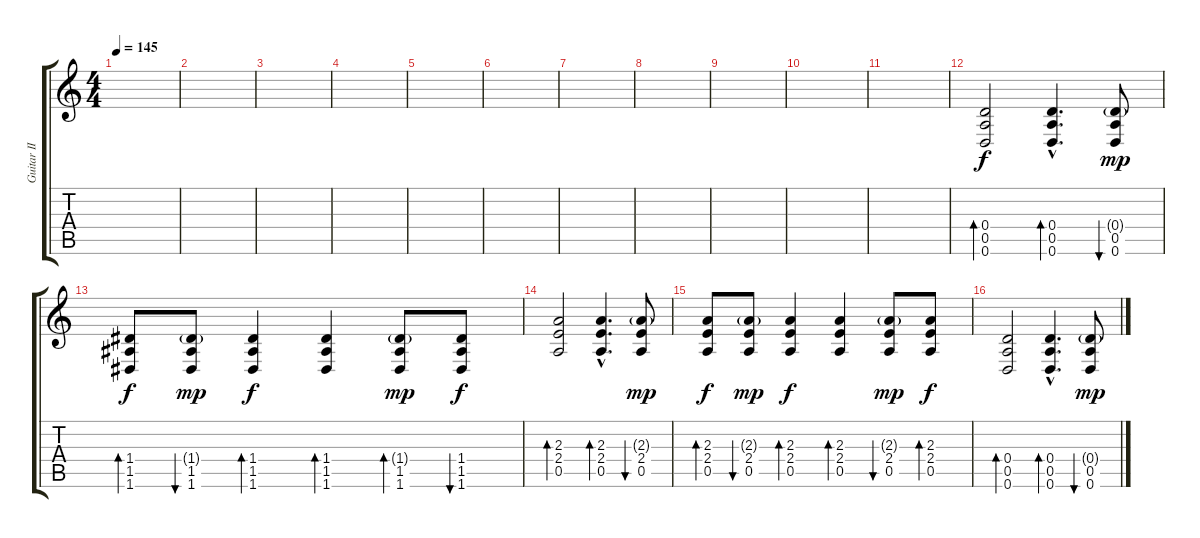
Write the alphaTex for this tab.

\track ("Guitar II" "Guitar II") {instrument acousticguitarsteel}
\staff {score tabs}
\tuning (E4 B3 G3 D3 A2 D2) {hide}
\ts (4 4)
\tempo 145
\clef g2
\ks c
|
|
|
|
|
|
|
|
|
|
|
(0.4 0.5 0.6).2{bd 60} (0.4{hac} 0.5{hac} 0.6{hac}).4{d bd 60} (0.4{g} 0.5 0.6).8{bu 60 dy mp} |
(1.4 1.5 1.6).8{bd 60 dy f} (1.4{g} 1.5 1.6).8{bu 60 dy mp} (1.4 1.5 1.6).4{bd 60 dy f} (1.4 1.5 1.6).4{bd 60} (1.4{g} 1.5 1.6).8{bd 60 dy mp} (1.4 1.5 1.6).8{bu 60 dy f} |
(2.3 2.4 0.5).2{bd 60} (2.3{hac} 2.4{hac} 0.5{hac}).4{d bd 60} (2.3{g} 2.4 0.5).8{bu 60 dy mp} |
(2.3 2.4 0.5).8{bd 60 dy f} (2.3{g} 2.4 0.5).8{bu 60 dy mp} (2.3 2.4 0.5).4{bd 60 dy f} (2.3 2.4 0.5).4{bd 60} (2.3{g} 2.4 0.5).8{bu 60 dy mp} (2.3 2.4 0.5).8{bd 60 dy f} |
(0.4 0.5 0.6).2{bd 60} (0.4{hac} 0.5{hac} 0.6{hac}).4{d bd 60} (0.4{g} 0.5 0.6).8{bu 60 dy mp}
